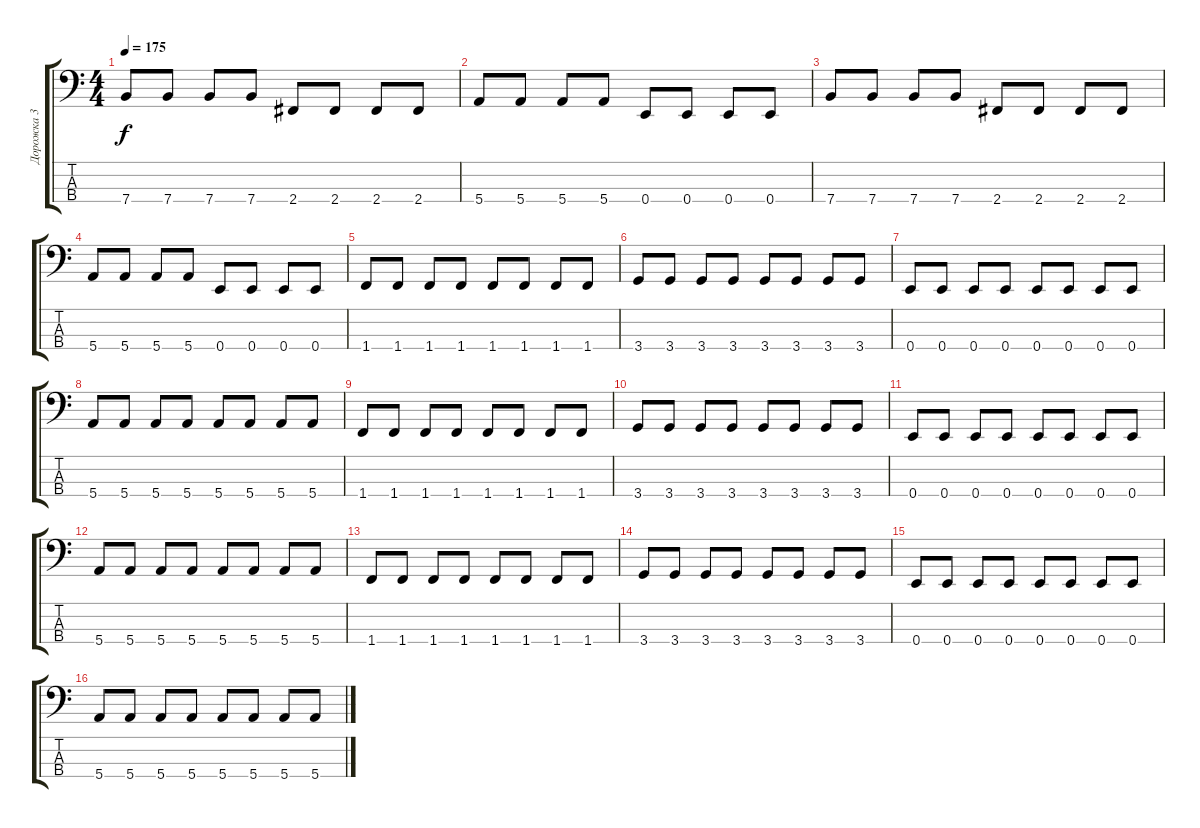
\track ("Дорожка 3" "Дорожка 3") {instrument electricbassfinger}
\staff {score tabs}
\tuning (G2 D2 A1 E1) {hide}
\ts (4 4)
\tempo 175
\clef f4
\ks c
7.4.8{dy f} 7.4.8 7.4.8 7.4.8 2.4.8 2.4.8 2.4.8 2.4.8 |
5.4.8 5.4.8 5.4.8 5.4.8 0.4.8 0.4.8 0.4.8 0.4.8 |
7.4.8 7.4.8 7.4.8 7.4.8 2.4.8 2.4.8 2.4.8 2.4.8 |
5.4.8 5.4.8 5.4.8 5.4.8 0.4.8 0.4.8 0.4.8 0.4.8 |
1.4.8 1.4.8 1.4.8 1.4.8 1.4.8 1.4.8 1.4.8 1.4.8 |
3.4.8 3.4.8 3.4.8 3.4.8 3.4.8 3.4.8 3.4.8 3.4.8 |
0.4.8 0.4.8 0.4.8 0.4.8 0.4.8 0.4.8 0.4.8 0.4.8 |
5.4.8 5.4.8 5.4.8 5.4.8 5.4.8 5.4.8 5.4.8 5.4.8 |
1.4.8 1.4.8 1.4.8 1.4.8 1.4.8 1.4.8 1.4.8 1.4.8 |
3.4.8 3.4.8 3.4.8 3.4.8 3.4.8 3.4.8 3.4.8 3.4.8 |
0.4.8 0.4.8 0.4.8 0.4.8 0.4.8 0.4.8 0.4.8 0.4.8 |
5.4.8 5.4.8 5.4.8 5.4.8 5.4.8 5.4.8 5.4.8 5.4.8 |
1.4.8 1.4.8 1.4.8 1.4.8 1.4.8 1.4.8 1.4.8 1.4.8 |
3.4.8 3.4.8 3.4.8 3.4.8 3.4.8 3.4.8 3.4.8 3.4.8 |
0.4.8 0.4.8 0.4.8 0.4.8 0.4.8 0.4.8 0.4.8 0.4.8 |
5.4.8 5.4.8 5.4.8 5.4.8 5.4.8 5.4.8 5.4.8 5.4.8
